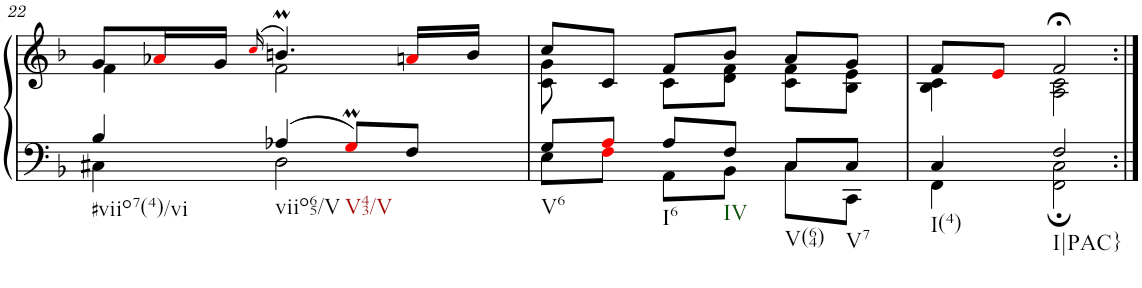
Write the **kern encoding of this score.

**kern	**kern
*part1	*part1
*staff2	*staff1
*I"Klavier linke Hand	*
!!LO:PB:g=z
*clefF4	*clefG2
*k[b-]	*k[b-]
*M3/4	*M3/4
=22	=22
*^	*^
!LO:TX:b:t=#viio7(4)/vi	!	!	!
4B-/	4C#X\	8g/L	4f\
.	.	16a-Xi/L	.
.	.	16g/JJ	.
.	.	(16qcci/	.
!LO:TX:b:t=viio65/V	!	!	!
4A-X/	2D\	4.bnm/)	2f\
!LO:TX:b:t=V43/V	!	!	!
8GMi/L	.	.	.
8F/J	.	16ani/LL	.
.	.	16b/JJ	.
=23	=23	=23	=23
!LO:TX:b:t=V6	!	!	!
8G/L	8E\L	8cc/L	8c\ 8g\
8Ai/J	8Fi\J	8c/J	8ryy
!LO:TX:b:t=I6	!	!	!
8A/L	8AA\L	8f/L	8c\L
!LO:TX:b:t=IV	!	!	!
8F/J	8BB-\J	8b-/J	8d\ 8f\J
!LO:TX:b:t=V(64)	!	!	!
8C/L	8C\L	8a/L	8c\ 8f\L
!LO:TX:b:t=V7	!	!	!
8C/J	8CC\J	8g/J	8B-\ 8e\J
=24	=24	=24	=24
!LO:TX:b:t=I(4)	!	!	!
4C/	4FF\	8f/L	4B-\ 4c\
.	.	8ei/J	.
!LO:TX:b:t=I|PAC}	!	!	!
2F/	2FF\; 2C\;	2f;</	2A\ 2c\
*v	*v	*	*
*	*v	*v
=:|!	=:|!
*-	*-
